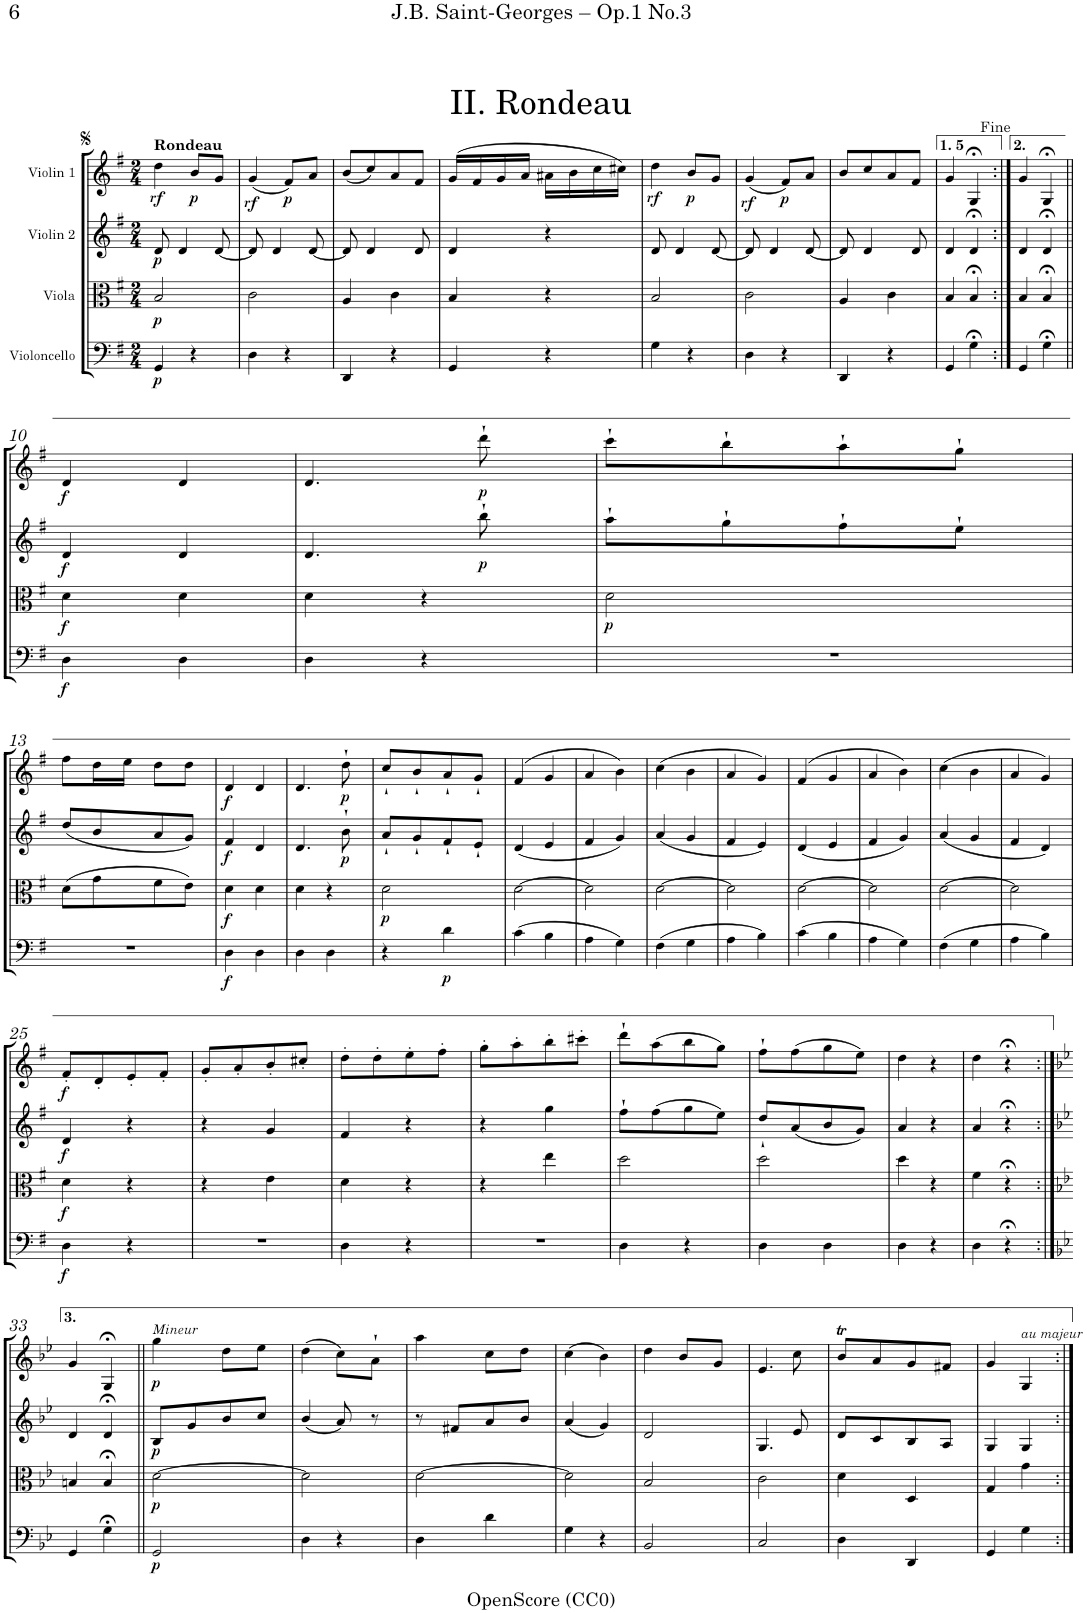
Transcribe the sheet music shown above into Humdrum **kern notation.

**kern	**dynam	**kern	**dynam	**kern	**dynam	**kern	**dynam
*part4	*part4	*part3	*part3	*part2	*part2	*part1	*part1
*staff4	*staff4	*staff3	*staff3	*staff2	*staff2	*staff1	*staff1
*I"Violoncello	*	*I"Viola	*	*I"Violin 2	*	*I"Violin 1	*
*I'Vc	*	*I'Vla	*	*I'Vln	*	*I'Vln	*
!!LO:PB:g=z
*clefF4	*	*clefC3	*	*clefG2	*	*clefG2	*
*k[f#]	*	*k[f#]	*	*k[f#]	*	*k[f#]	*
*M2/4	*	*M2/4	*	*M2/4	*	*M2/4	*
=1	=1	=1	=1	=1	=1	=1	=1
!	!	!	!	!	!	!LO:TX:a:t=II. Rondeau	!
!	!	!	!	!	!	!LO:TX:a:B:t=Rondeau	!
!	!LO:DY:b	!	!LO:DY:b	!	!LO:DY:b	!	!LO:DY:b
4GG/	p	2B/	p	8d/	p	4dd\	rf
.	.	.	.	4d/	.	.	.
!	!	!	!	!	!	!	!LO:DY:b
4r	.	.	.	.	.	8b/L	p
.	.	.	.	[8d/	.	8g/J	.
=2	=2	=2	=2	=2	=2	=2	=2
!	!	!	!	!	!	!	!LO:DY:b
4D\	.	2c\	.	8d/]	.	(4g/	rf
.	.	.	.	4d/	.	.	.
!	!	!	!	!	!	!	!LO:DY:b
4r	.	.	.	.	.	8f#/L)	p
.	.	.	.	[8d/	.	8a/J	.
=3	=3	=3	=3	=3	=3	=3	=3
4DD/	.	4A/	.	8d/]	.	(8b/L	.
.	.	.	.	4d/	.	8cc/)	.
4r	.	4c\	.	.	.	8a/	.
.	.	.	.	8d/	.	8f#/J	.
=4	=4	=4	=4	=4	=4	=4	=4
4GG/	.	4B/	.	4d/	.	(16g/LL	.
.	.	.	.	.	.	16f#/	.
.	.	.	.	.	.	16g/	.
.	.	.	.	.	.	16a/JJ	.
4r	.	4r	.	4r	.	16a#X\LL	.
.	.	.	.	.	.	16b\	.
.	.	.	.	.	.	16cc\	.
.	.	.	.	.	.	16cc#X\JJ)	.
=5	=5	=5	=5	=5	=5	=5	=5
!	!	!	!	!	!	!	!LO:DY:b
4G\	.	2B/	.	8d/	.	4dd\	rf
.	.	.	.	4d/	.	.	.
!	!	!	!	!	!	!	!LO:DY:b
4r	.	.	.	.	.	8b/L	p
.	.	.	.	[8d/	.	8g/J	.
=6	=6	=6	=6	=6	=6	=6	=6
!	!	!	!	!	!	!	!LO:DY:b
4D\	.	2c\	.	8d/]	.	(4g/	rf
.	.	.	.	4d/	.	.	.
!	!	!	!	!	!	!	!LO:DY:b
4r	.	.	.	.	.	8f#/L)	p
.	.	.	.	[8d/	.	8a/J	.
=7	=7	=7	=7	=7	=7	=7	=7
4DD/	.	4A/	.	8d/]	.	8b/L	.
.	.	.	.	4d/	.	8cc/	.
4r	.	4c\	.	.	.	8a/	.
.	.	.	.	8d/	.	8f#/J	.
=8	=8	=8	=8	=8	=8	=8	=8
4GG/	.	4B/	.	4d/	.	4g/	.
4G;<\	.	4B;</	.	4d;</	.	4G;</	.
=9:|!	=9:|!	=9:|!	=9:|!	=9:|!	=9:|!	=9:|!	=9:|!
4GG/	.	4B/	.	4d/	.	4g/	.
4G;<\	.	4B;</	.	4d;</	.	4G;</	.
!!LO:LB:g=z
=10||	=10||	=10||	=10||	=10||	=10||	=10||	=10||
!	!LO:DY:b	!	!LO:DY:b	!	!LO:DY:b	!	!LO:DY:b
4D\	f	4d\	f	4d/	f	4d/	f
4D\	.	4d\	.	4d/	.	4d/	.
=11	=11	=11	=11	=11	=11	=11	=11
4D\	.	4d\	.	4.d/	.	4.d/	.
4r	.	4r	.	.	.	.	.
!	!	!	!	!	!LO:DY:b	!	!LO:DY:b
.	.	.	.	8bb`\	p	8ddd`\	p
=12	=12	=12	=12	=12	=12	=12	=12
!	!	!	!LO:DY:b	!	!	!	!
2r	.	2d\	p	8aa`\L	.	8ccc`\L	.
.	.	.	.	8gg`\	.	8bb`\	.
.	.	.	.	8ff#`\	.	8aa`\	.
.	.	.	.	8ee`\J	.	8gg`\J	.
!!LO:LB:g=z
=13	=13	=13	=13	=13	=13	=13	=13
2r	.	(8d\L	.	(8dd/L	.	8ff#\L	.
.	.	8g\	.	8b/	.	16dd\L	.
.	.	.	.	.	.	16ee\JJ	.
.	.	8f#\	.	8a/	.	8dd\L	.
.	.	8e\J)	.	8g/J)	.	8dd\J	.
=14	=14	=14	=14	=14	=14	=14	=14
!	!LO:DY:b	!	!LO:DY:b	!	!LO:DY:b	!	!LO:DY:b
4D\	f	4d\	f	4f#/	f	4d/	f
4D\	.	4d\	.	4d/	.	4d/	.
=15	=15	=15	=15	=15	=15	=15	=15
4D\	.	4d\	.	4.d/	.	4.d/	.
4D\	.	4r	.	.	.	.	.
!	!	!	!	!	!LO:DY:b	!	!LO:DY:b
.	.	.	.	8b`\	p	8dd`\	p
=16	=16	=16	=16	=16	=16	=16	=16
!	!	!	!LO:DY:b	!	!	!	!
4r	.	2d\	p	8a`/L	.	8cc`/L	.
.	.	.	.	8g`/	.	8b`/	.
!	!LO:DY:b	!	!	!	!	!	!
4d\	p	.	.	8f#`/	.	8a`/	.
.	.	.	.	8e`/J	.	8g`/J	.
=17	=17	=17	=17	=17	=17	=17	=17
(4c\	.	[2d\	.	(4d/	.	(4f#/	.
4B\	.	.	.	4e/	.	4g/	.
=18	=18	=18	=18	=18	=18	=18	=18
4A\	.	2d\]	.	4f#/	.	4a/	.
4G\)	.	.	.	4g/)	.	4b\)	.
=19	=19	=19	=19	=19	=19	=19	=19
(4F#\	.	[2d\	.	(4a/	.	(4cc\	.
4G\	.	.	.	4g/	.	4b\	.
=20	=20	=20	=20	=20	=20	=20	=20
4A\	.	2d\]	.	4f#/	.	4a/	.
4B\)	.	.	.	4e/)	.	4g/)	.
=21	=21	=21	=21	=21	=21	=21	=21
(4c\	.	[2d\	.	(4d/	.	(4f#/	.
4B\	.	.	.	4e/	.	4g/	.
=22	=22	=22	=22	=22	=22	=22	=22
4A\	.	2d\]	.	4f#/	.	4a/	.
4G\)	.	.	.	4g/)	.	4b\)	.
=23	=23	=23	=23	=23	=23	=23	=23
(4F#\	.	[2d\	.	(4a/	.	(4cc\	.
4G\	.	.	.	4g/	.	4b\	.
=24	=24	=24	=24	=24	=24	=24	=24
4A\	.	2d\]	.	4f#/	.	4a/	.
4B\)	.	.	.	4d/)	.	4g/)	.
!!LO:LB:g=z
=25	=25	=25	=25	=25	=25	=25	=25
!	!LO:DY:b	!	!LO:DY:b	!	!LO:DY:b	!	!LO:DY:b
4D\	f	4d\	f	4d/	f	8f#'/L	f
.	.	.	.	.	.	8d'/	.
4r	.	4r	.	4r	.	8e'/	.
.	.	.	.	.	.	8f#'/J	.
=26	=26	=26	=26	=26	=26	=26	=26
2r	.	4r	.	4r	.	8g'/L	.
.	.	.	.	.	.	8a'/	.
.	.	4e\	.	4g/	.	8b'/	.
.	.	.	.	.	.	8cc#X'/J	.
=27	=27	=27	=27	=27	=27	=27	=27
4D\	.	4d\	.	4f#/	.	8dd'\L	.
.	.	.	.	.	.	8dd'\	.
4r	.	4r	.	4r	.	8ee'\	.
.	.	.	.	.	.	8ff#'\J	.
=28	=28	=28	=28	=28	=28	=28	=28
2r	.	4r	.	4r	.	8gg'\L	.
.	.	.	.	.	.	8aa'\	.
.	.	4ee\	.	4gg\	.	8bb'\	.
.	.	.	.	.	.	8ccc#X'\J	.
=29	=29	=29	=29	=29	=29	=29	=29
4D\	.	2dd\	.	8ff#`\L	.	8ddd`\L	.
.	.	.	.	(8ff#\	.	(8aa\	.
4r	.	.	.	8gg\	.	8bb\	.
.	.	.	.	8ee\J)	.	8gg\J)	.
=30	=30	=30	=30	=30	=30	=30	=30
4D\	.	2dd\	.	8dd`/L	.	8ff#`\L	.
.	.	.	.	(8a/	.	(8ff#\	.
4D\	.	.	.	8b/	.	8gg\	.
.	.	.	.	8g/J)	.	8ee\J)	.
=31	=31	=31	=31	=31	=31	=31	=31
4D\	.	4dd\	.	4a/	.	4dd\	.
4r	.	4r	.	4r	.	4r	.
=32	=32	=32	=32	=32	=32	=32	=32
4D\	.	4f#\	.	4a/	.	4dd\	.
4r;<	.	4r;<	.	4r;<	.	4r;<	.
!!LO:LB:g=z
=33:|!	=33:|!	=33:|!	=33:|!	=33:|!	=33:|!	=33:|!	=33:|!
*k[b-e-]	*	*k[b-e-]	*	*k[b-e-]	*	*k[b-e-]	*
4GG/	.	4Bn/	.	4d/	.	4g/	.
4G;<\	.	4B;</	.	4d;</	.	4G;</	.
=34||	=34||	=34||	=34||	=34||	=34||	=34||	=34||
!	!	!	!	!	!	!LO:TX:a:i:t=Mineur	!
!	!LO:DY:b	!	!LO:DY:b	!	!LO:DY:b	!	!LO:DY:b
2GG/	p	[2d\	p	8B-/L	p	4gg\	p
.	.	.	.	8g/	.	.	.
.	.	.	.	8b-/	.	8dd\L	.
.	.	.	.	8cc/J	.	8ee-\J	.
=35	=35	=35	=35	=35	=35	=35	=35
4D\	.	2d\]	.	(4b-/	.	(4dd\	.
4r	.	.	.	8a/)	.	8cc\L)	.
.	.	.	.	8r	.	8a`\J	.
=36	=36	=36	=36	=36	=36	=36	=36
4D\	.	[2d\	.	8r	.	4aa\	.
.	.	.	.	8f#X/L	.	.	.
4d\	.	.	.	8a/	.	8cc\L	.
.	.	.	.	8b-/J	.	8dd\J	.
=37	=37	=37	=37	=37	=37	=37	=37
4G\	.	2d\]	.	(4a/	.	(4cc\	.
4r	.	.	.	4g/)	.	4b-\)	.
=38	=38	=38	=38	=38	=38	=38	=38
2BB-/	.	2B-/	.	2d/	.	4dd\	.
.	.	.	.	.	.	8b-/L	.
.	.	.	.	.	.	8g/J	.
=39	=39	=39	=39	=39	=39	=39	=39
2C/	.	2c\	.	4.G/	.	4.e-/	.
.	.	.	.	8e-/	.	8cc\	.
=40	=40	=40	=40	=40	=40	=40	=40
4D\	.	4d\	.	8d/L	.	8b-T/L	.
.	.	.	.	8c/	.	8a/	.
4DD/	.	4D/	.	8B-/	.	8g/	.
.	.	.	.	8A/J	.	8f#X/J	.
=41	=41	=41	=41	=41	=41	=41	=41
4GG/	.	4G/	.	4G/	.	4g/	.
!	!	!	!	!	!	!LO:TX:a:i:t=au majeur	!
4G\	.	4g\	.	4G/	.	4G/	.
=:|!	=:|!	=:|!	=:|!	=:|!	=:|!	=:|!	=:|!
*-	*-	*-	*-	*-	*-	*-	*-
